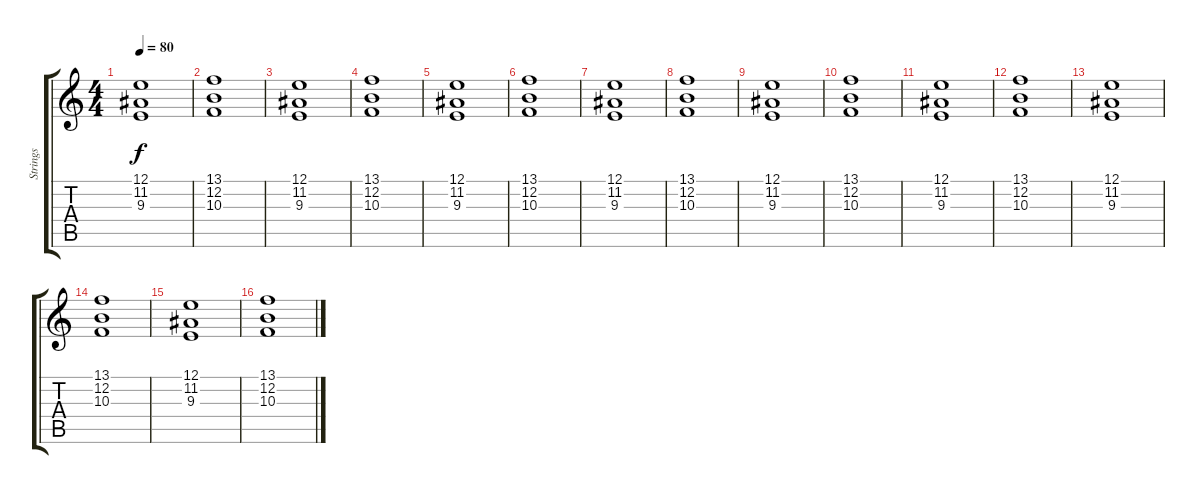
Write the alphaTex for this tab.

\track ("Strings" "Strings") {instrument stringensemble1}
\staff {score tabs}
\tuning (E4 B3 G3 D3 A2 E2) {hide}
\ts (4 4)
\tempo 80
\clef g2
\ks c
(12.1 11.2 9.3).1{dy f} |
(13.1 12.2 10.3).1 |
(12.1 11.2 9.3).1{volume 6} |
(13.1 12.2 10.3).1 |
(12.1 11.2 9.3).1 |
(13.1 12.2 10.3).1 |
(12.1 11.2 9.3).1 |
(13.1 12.2 10.3).1 |
(12.1 11.2 9.3).1 |
(13.1 12.2 10.3).1 |
(12.1 11.2 9.3).1 |
(13.1 12.2 10.3).1 |
(12.1 11.2 9.3).1 |
(13.1 12.2 10.3).1 |
(12.1 11.2 9.3).1 |
(13.1 12.2 10.3).1
